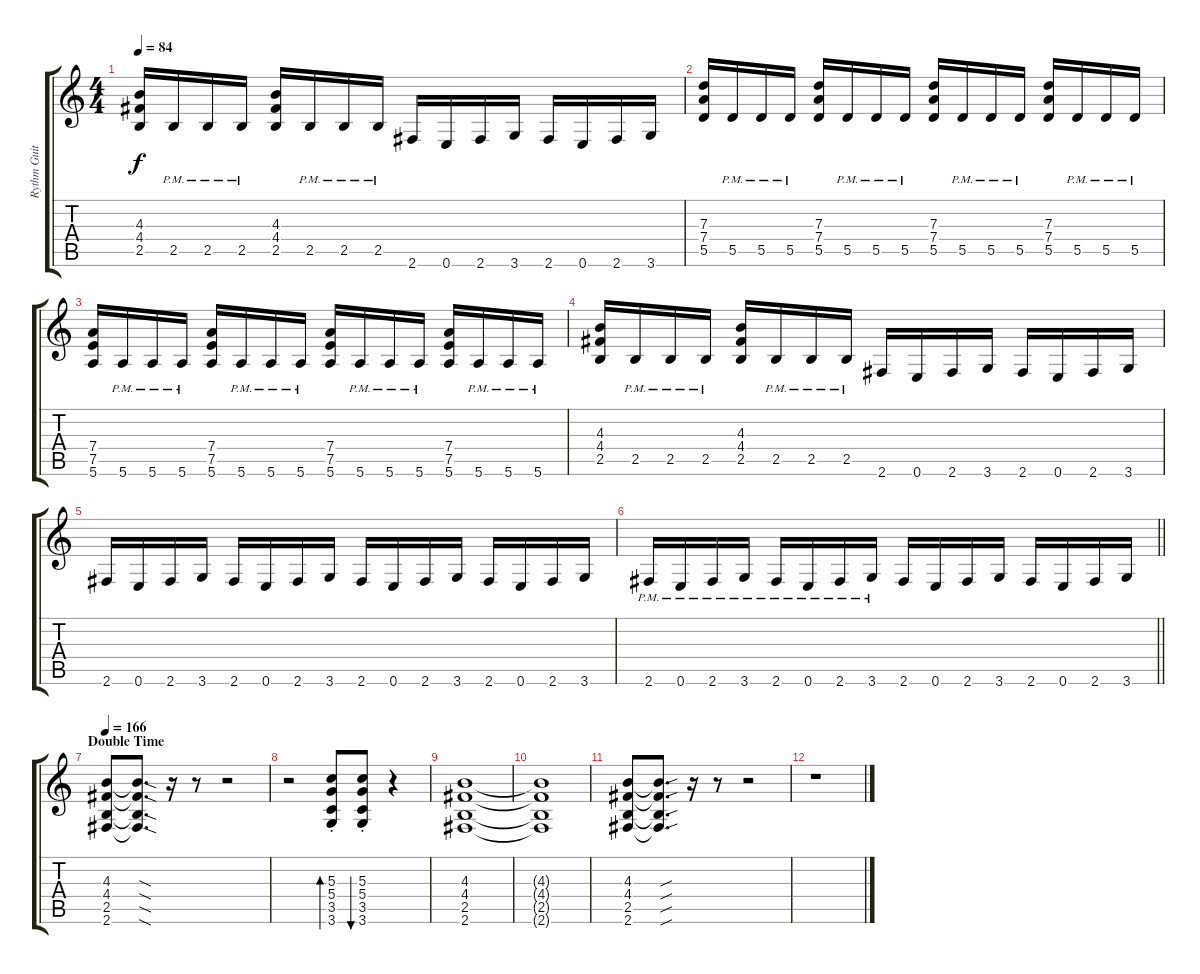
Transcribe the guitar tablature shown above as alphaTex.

\track ("Rythm Guitar 1" "Rythm Guit") {instrument distortionguitar}
\staff {score tabs}
\tuning (E4 B3 G3 D3 A2 E2) {hide}
\ts (4 4)
\tempo 84
\clef g2
\ks c
(4.3 4.4 2.5).16{dy f} 2.5{pm}.16 2.5{pm}.16 2.5{pm}.16 (4.3 4.4 2.5).16 2.5{pm}.16 2.5{pm}.16 2.5{pm}.16 2.6.16 0.6.16 2.6.16 3.6.16 2.6.16 0.6.16 2.6.16 3.6.16 |
(7.3 7.4 5.5).16 5.5{pm}.16 5.5{pm}.16 5.5{pm}.16 (7.3 7.4 5.5).16 5.5{pm}.16 5.5{pm}.16 5.5{pm}.16 (7.3 7.4 5.5).16 5.5{pm}.16 5.5{pm}.16 5.5{pm}.16 (7.3 7.4 5.5).16 5.5{pm}.16 5.5{pm}.16 5.5{pm}.16 |
(7.4 7.5 5.6).16 5.6{pm}.16 5.6{pm}.16 5.6{pm}.16 (7.4 7.5 5.6).16 5.6{pm}.16 5.6{pm}.16 5.6{pm}.16 (7.4 7.5 5.6).16 5.6{pm}.16 5.6{pm}.16 5.6{pm}.16 (7.4 7.5 5.6).16 5.6{pm}.16 5.6{pm}.16 5.6{pm}.16 |
(4.3 4.4 2.5).16 2.5{pm}.16 2.5{pm}.16 2.5{pm}.16 (4.3 4.4 2.5).16 2.5{pm}.16 2.5{pm}.16 2.5{pm}.16 2.6.16 0.6.16 2.6.16 3.6.16 2.6.16 0.6.16 2.6.16 3.6.16 |
2.6.16 0.6.16 2.6.16 3.6.16 2.6.16 0.6.16 2.6.16 3.6.16 2.6.16 0.6.16 2.6.16 3.6.16 2.6.16 0.6.16 2.6.16 3.6.16 |
\barLineRight lightlight
2.6{pm}.16 0.6{pm}.16 2.6{pm}.16 3.6{pm}.16 2.6{pm}.16 0.6{pm}.16 2.6{pm}.16 3.6{pm}.16 2.6.16 0.6.16 2.6.16 3.6.16 2.6.16 0.6.16 2.6.16 3.6.16 |
\section ("" "Double Time")
\tempo 166
(4.3 4.4 2.5 2.6).8{volume 12 instrument distortionguitar} (4.3{sod t} 4.4{sod t} 2.5{sod t} 2.6{sod t}).8{d} r.16 r.8 r.2 |
r.2 (5.3{st} 5.4{st} 3.5{st} 3.6{st}).8{bd 60} (5.3{st} 5.4{st} 3.5{st} 3.6{st}).8{bu 60} r.4 |
(4.3 4.4 2.5 2.6).1 |
(4.3{t} 4.4{t} 2.5{t} 2.6{t}).1 |
(4.3 4.4 2.5 2.6).8 (4.3{sou t} 4.4{sou t} 2.5{sou t} 2.6{sou t}).8{d} r.16 r.8 r.2 |
r.1
